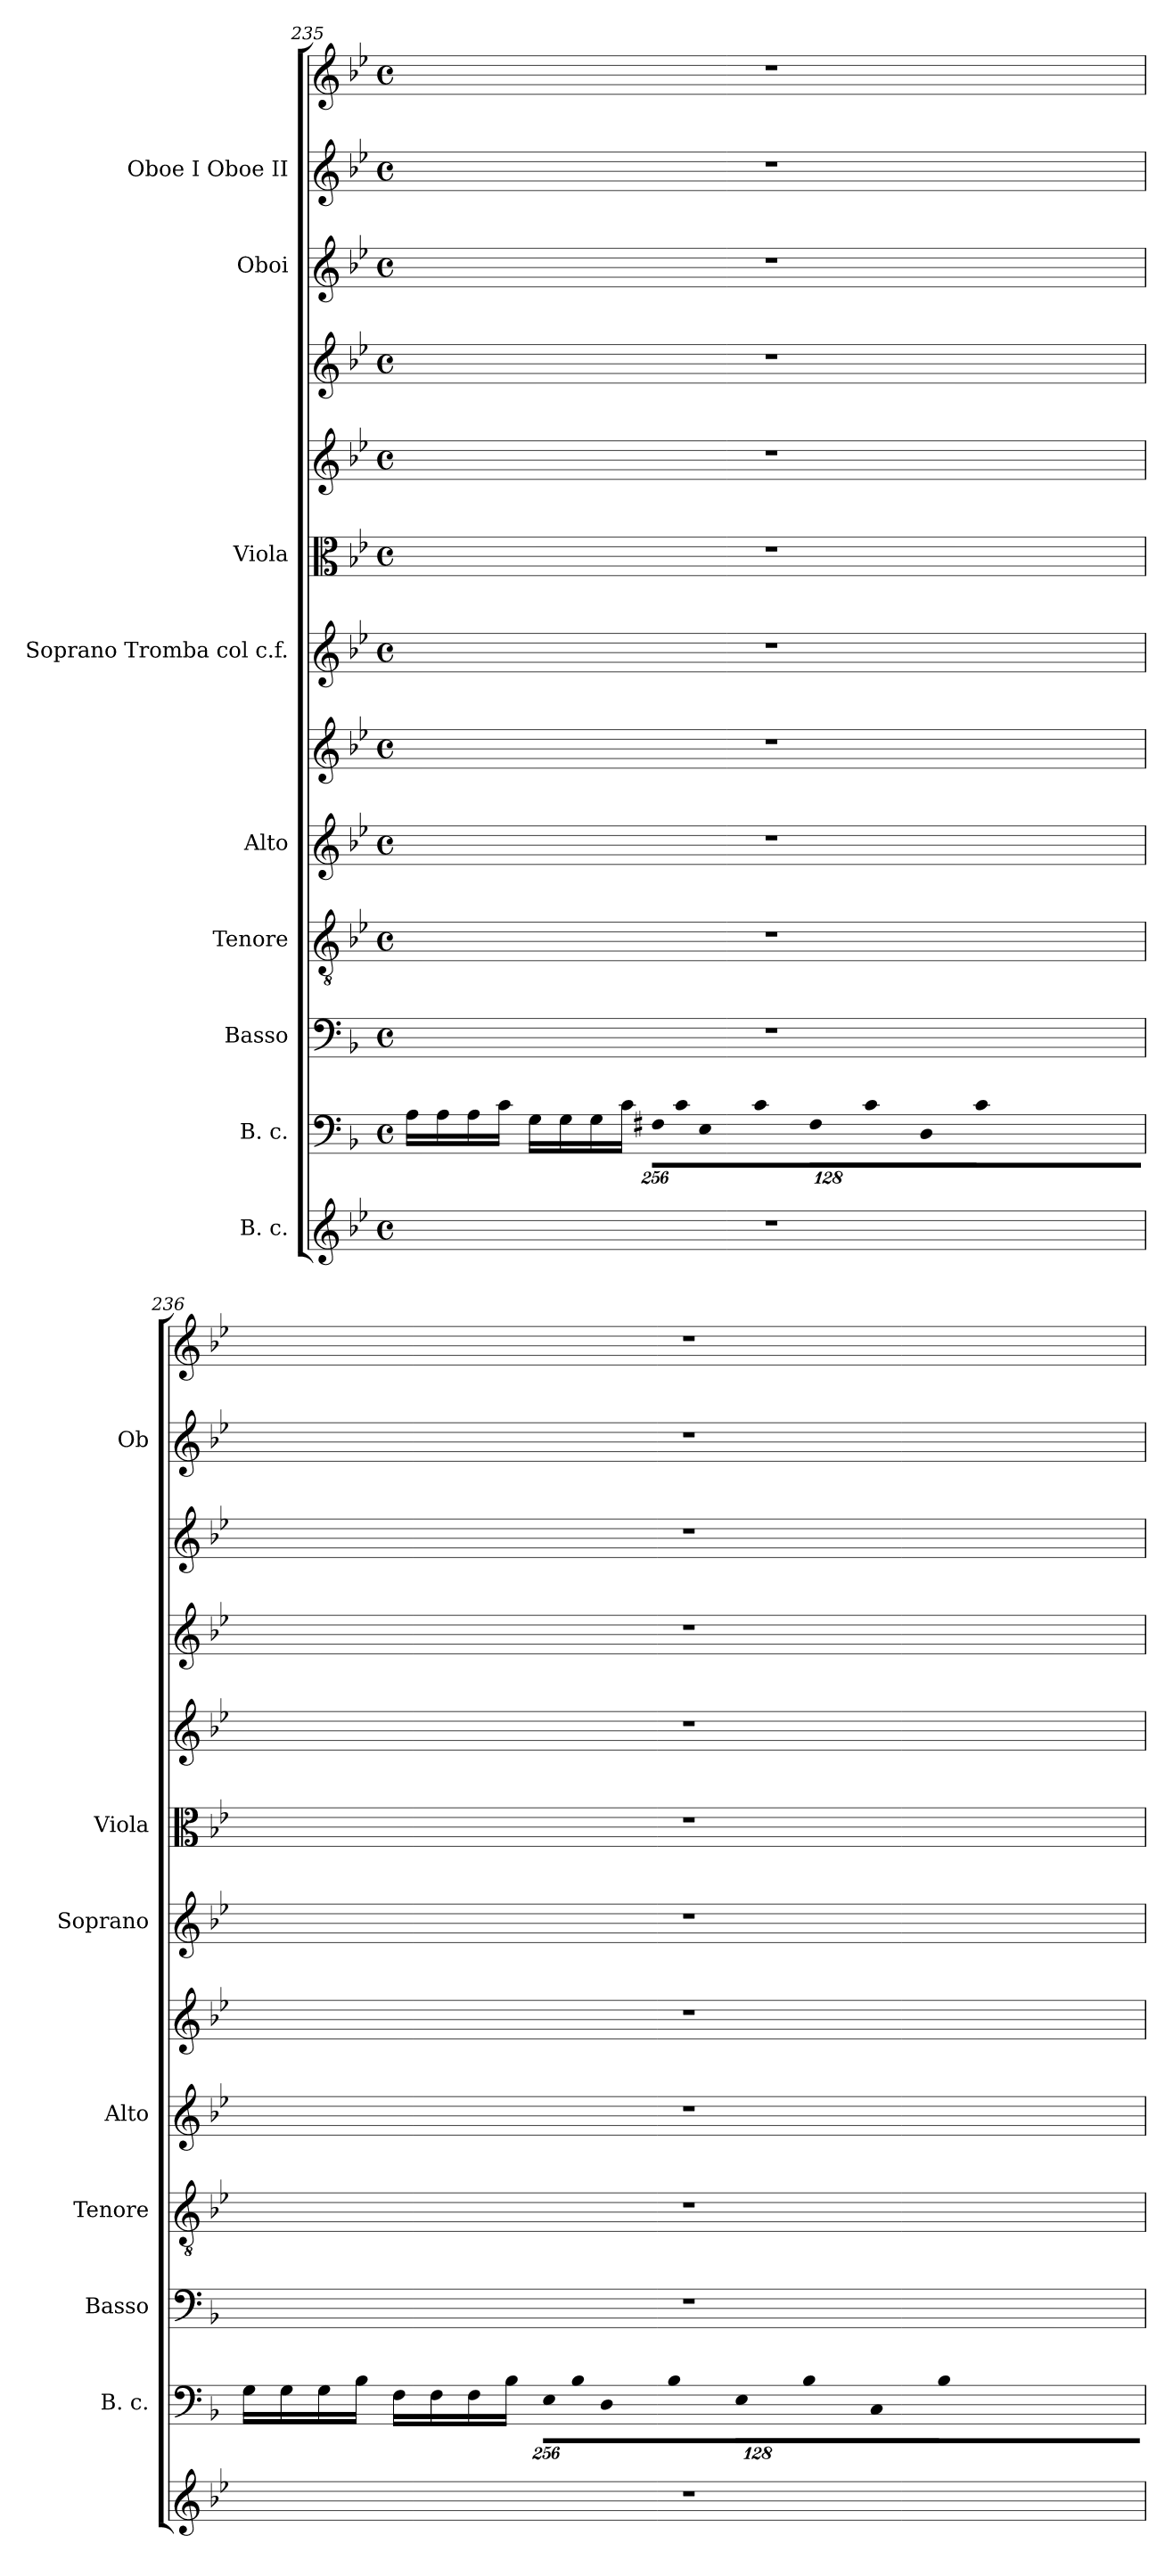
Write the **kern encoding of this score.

**kern	**kern	**kern	**kern	**kern	**kern	**kern	**kern	**kern	**kern	**kern	**kern	**kern
*part12	*part11	*part10	*part9	*part8	*part7	*part6	*part5	*part4	*part3	*part2	*part1	*part1
*staff13	*staff12	*staff11	*staff10	*staff9	*staff8	*staff7	*staff6	*staff5	*staff4	*staff3	*staff2	*staff1
*I"B. c.	*I"B. c.	*I"Basso	*I"Tenore	*I"Alto	*	*I"Soprano Tromba col c.f.	*I"Viola	*	*	*I"Oboi	*I"Oboe I Oboe II	*
*	*I'B. c.	*I'Basso	*I'Tenore	*I'Alto	*	*I'Soprano	*I'Viola	*	*	*	*I'Ob	*
!!LO:LB:g=z
*clefG2	*clefF4	*clefF4	*clefGv2	*clefG2	*clefG2	*clefG2	*clefC3	*clefG2	*clefG2	*clefG2	*clefG2	*clefG2
*k[b-e-]	*k[b-]	*k[b-]	*k[b-e-]	*k[b-e-]	*k[b-e-]	*k[b-e-]	*k[b-e-]	*k[b-e-]	*k[b-e-]	*k[b-e-]	*k[b-e-]	*k[b-e-]
*B-:	*F:	*F:	*B-:	*B-:	*B-:	*B-:	*B-:	*B-:	*B-:	*B-:	*B-:	*B-:
*M4/4	*M4/4	*M4/4	*M4/4	*M4/4	*M4/4	*M4/4	*M4/4	*M4/4	*M4/4	*M4/4	*M4/4	*M4/4
*met(c)	*met(c)	*met(c)	*met(c)	*met(c)	*met(c)	*met(c)	*met(c)	*met(c)	*met(c)	*met(c)	*met(c)	*met(c)
=235	=235	=235	=235	=235	=235	=235	=235	=235	=235	=235	=235	=235
1r	16A\LL	1r	1r	1r	1r	1r	1r	1r	1r	1r	1r	1r
.	16A\	.	.	.	.	.	.	.	.	.	.	.
.	16A\	.	.	.	.	.	.	.	.	.	.	.
.	16c\JJ	.	.	.	.	.	.	.	.	.	.	.
.	16G>\LL	.	.	.	.	.	.	.	.	.	.	.
.	16G\	.	.	.	.	.	.	.	.	.	.	.
.	16G\	.	.	.	.	.	.	.	.	.	.	.
.	16c\JJ	.	.	.	.	.	.	.	.	.	.	.
*	*Xbrackettup	*	*	*	*	*	*	*	*	*	*	*
!	!LO:N:vis=16	!	!	!	!	!	!	!	!	!	!	!
.	4096%171F#X>\LL	.	.	.	.	.	.	.	.	.	.	.
!	!LO:N:vis=16	!	!	!	!	!	!	!	!	!	!	!
.	2048%85c\	.	.	.	.	.	.	.	.	.	.	.
!	!LO:N:vis=16	!	!	!	!	!	!	!	!	!	!	!
.	4096%171E\	.	.	.	.	.	.	.	.	.	.	.
!	!LO:N:vis=16	!	!	!	!	!	!	!	!	!	!	!
.	4096%171c\JJ	.	.	.	.	.	.	.	.	.	.	.
!	!LO:N:vis=16	!	!	!	!	!	!	!	!	!	!	!
.	4096%97F#>\LL	.	.	.	.	.	.	.	.	.	.	.
!	!LO:N:vis=16	!	!	!	!	!	!	!	!	!	!	!
.	2048%49c\	.	.	.	.	.	.	.	.	.	.	.
!	!LO:N:vis=16	!	!	!	!	!	!	!	!	!	!	!
.	4096%97D\	.	.	.	.	.	.	.	.	.	.	.
!	!LO:N:vis=16	!	!	!	!	!	!	!	!	!	!	!
.	2048%49c\JJ	.	.	.	.	.	.	.	.	.	.	.
.	8ryy	.	.	.	.	.	.	.	.	.	.	.
.	16ryy	.	.	.	.	.	.	.	.	.	.	.
.	32ryy	.	.	.	.	.	.	.	.	.	.	.
.	64ryy	.	.	.	.	.	.	.	.	.	.	.
.	512...ryy	.	.	.	.	.	.	.	.	.	.	.
=236	=236	=236	=236	=236	=236	=236	=236	=236	=236	=236	=236	=236
1r	16G\LL	1r	1r	1r	1r	1r	1r	1r	1r	1r	1r	1r
.	16G\	.	.	.	.	.	.	.	.	.	.	.
.	16G\	.	.	.	.	.	.	.	.	.	.	.
.	16B-\JJ	.	.	.	.	.	.	.	.	.	.	.
.	16F>\LL	.	.	.	.	.	.	.	.	.	.	.
.	16F\	.	.	.	.	.	.	.	.	.	.	.
.	16F\	.	.	.	.	.	.	.	.	.	.	.
.	16B-\JJ	.	.	.	.	.	.	.	.	.	.	.
!	!LO:N:vis=16	!	!	!	!	!	!	!	!	!	!	!
.	4096%171E>\LL	.	.	.	.	.	.	.	.	.	.	.
!	!LO:N:vis=16	!	!	!	!	!	!	!	!	!	!	!
.	2048%85B-\	.	.	.	.	.	.	.	.	.	.	.
!	!LO:N:vis=16	!	!	!	!	!	!	!	!	!	!	!
.	4096%171D\	.	.	.	.	.	.	.	.	.	.	.
!	!LO:N:vis=16	!	!	!	!	!	!	!	!	!	!	!
.	4096%171B-\JJ	.	.	.	.	.	.	.	.	.	.	.
!	!LO:N:vis=16	!	!	!	!	!	!	!	!	!	!	!
.	4096%97E>\LL	.	.	.	.	.	.	.	.	.	.	.
!	!LO:N:vis=16	!	!	!	!	!	!	!	!	!	!	!
.	2048%49B-\	.	.	.	.	.	.	.	.	.	.	.
!	!LO:N:vis=16	!	!	!	!	!	!	!	!	!	!	!
.	4096%97C\	.	.	.	.	.	.	.	.	.	.	.
!	!LO:N:vis=16	!	!	!	!	!	!	!	!	!	!	!
.	2048%49B-\JJ	.	.	.	.	.	.	.	.	.	.	.
.	8ryy	.	.	.	.	.	.	.	.	.	.	.
.	16ryy	.	.	.	.	.	.	.	.	.	.	.
.	32ryy	.	.	.	.	.	.	.	.	.	.	.
.	64ryy	.	.	.	.	.	.	.	.	.	.	.
.	512...ryy	.	.	.	.	.	.	.	.	.	.	.
=	=	=	=	=	=	=	=	=	=	=	=	=
*-	*-	*-	*-	*-	*-	*-	*-	*-	*-	*-	*-	*-
